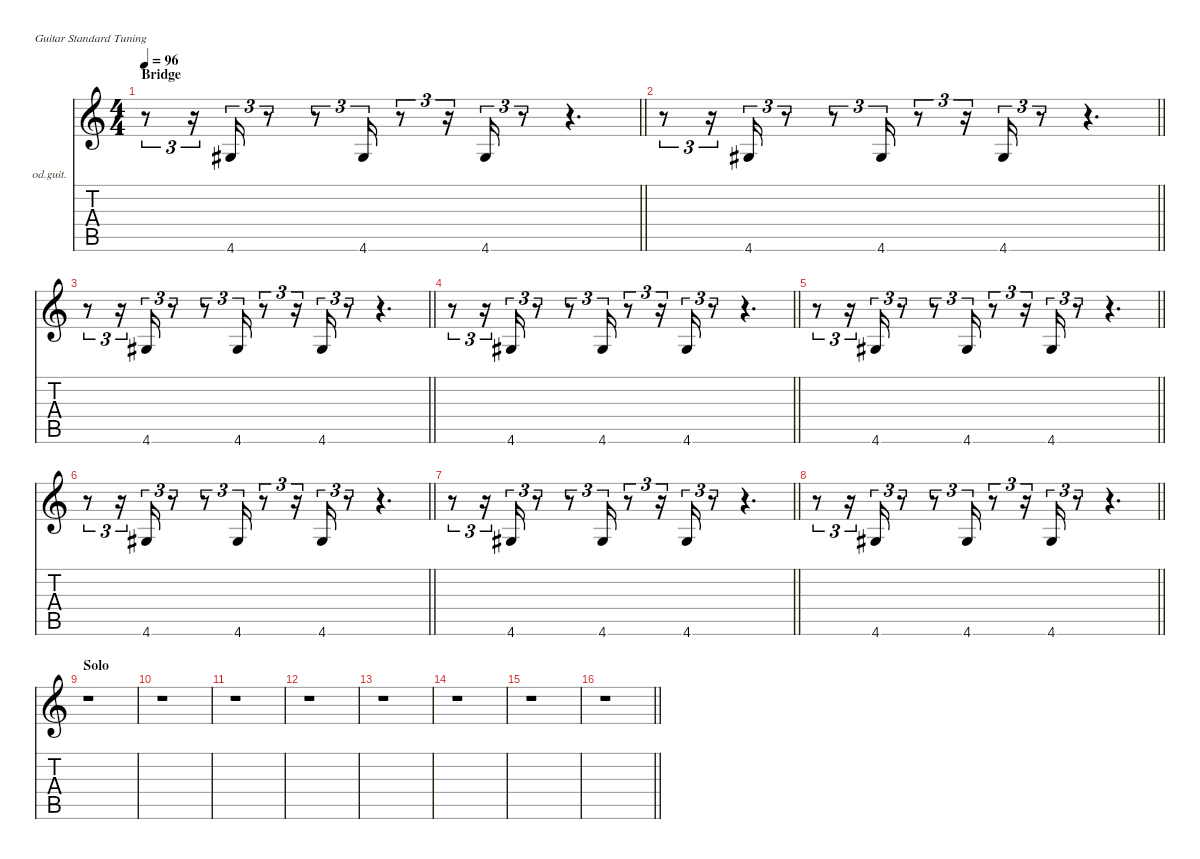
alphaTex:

\defaultSystemsLayout 4
\hideDynamics
\bracketExtendMode nobrackets
\firstSystemTrackNameOrientation horizontal
\otherSystemsTrackNameOrientation horizontal
\track ("Guitar (rhythm)" "od.guit.") {instrument overdrivenguitar}
\staff {score tabs}
\tuning (E4 B3 G3 D3 A2 E2)
\ts (4 4)
\section ("" "Bridge")
\tempo 96
\clef g2
\barLineRight lightlight
\ks c
r.8{tu (3 2) dy f beam Down} r.16{tu (3 2) beam Down} 4.6{acc #}.16{tu (3 2) dy ppp beam Up} r.8{tu (3 2) beam Up} r.8{tu (3 2) beam Up} 4.6{acc #}.16{tu (3 2) dy pp beam Up} r.8{tu (3 2) beam Up} r.16{tu (3 2) beam Up} 4.6{acc #}.16{tu (3 2) dy p beam Up} r.8{tu (3 2) beam Up} r.4{d beam Up} |
\barLineRight lightlight
r.8{tu (3 2) beam Down} r.16{tu (3 2) beam Down} 4.6{acc #}.16{tu (3 2) dy mp beam Up} r.8{tu (3 2) beam Up} r.8{tu (3 2) beam Up} 4.6{acc #}.16{tu (3 2) dy mf beam Up} r.8{tu (3 2) beam Up} r.16{tu (3 2) beam Up} 4.6{acc #}.16{tu (3 2) dy f beam Up} r.8{tu (3 2) beam Up} r.4{d beam Up} |
\barLineRight lightlight
r.8{tu (3 2) beam Down} r.16{tu (3 2) beam Down} 4.6{acc #}.16{tu (3 2) dy p beam Up} r.8{tu (3 2) beam Up} r.8{tu (3 2) beam Up} 4.6{acc #}.16{tu (3 2) dy mp beam Up} r.8{tu (3 2) beam Up} r.16{tu (3 2) beam Up} 4.6{acc #}.16{tu (3 2) dy mf beam Up} r.8{tu (3 2) beam Up} r.4{d beam Up} |
\barLineRight lightlight
r.8{tu (3 2) beam Down} r.16{tu (3 2) beam Down} 4.6{acc #}.16{tu (3 2) dy mp beam Up} r.8{tu (3 2) beam Up} r.8{tu (3 2) beam Up} 4.6{acc #}.16{tu (3 2) dy p beam Up} r.8{tu (3 2) beam Up} r.16{tu (3 2) beam Up} 4.6{acc #}.16{tu (3 2) dy pp beam Up} r.8{tu (3 2) beam Up} r.4{d beam Up} |
\barLineRight lightlight
r.8{tu (3 2) beam Down} r.16{tu (3 2) beam Down} 4.6{acc #}.16{tu (3 2) dy p beam Up} r.8{tu (3 2) beam Up} r.8{tu (3 2) beam Up} 4.6{acc #}.16{tu (3 2) dy mp beam Up} r.8{tu (3 2) beam Up} r.16{tu (3 2) beam Up} 4.6{acc #}.16{tu (3 2) dy mf beam Up} r.8{tu (3 2) beam Up} r.4{d beam Up} |
\barLineRight lightlight
r.8{tu (3 2) beam Down} r.16{tu (3 2) beam Down} 4.6{acc #}.16{tu (3 2) dy mp beam Up} r.8{tu (3 2) beam Up} r.8{tu (3 2) beam Up} 4.6{acc #}.16{tu (3 2) dy mf beam Up} r.8{tu (3 2) beam Up} r.16{tu (3 2) beam Up} 4.6{acc #}.16{tu (3 2) dy f beam Up} r.8{tu (3 2) beam Up} r.4{d beam Up} |
\barLineRight lightlight
r.8{tu (3 2) beam Down} r.16{tu (3 2) beam Down} 4.6{acc #}.16{tu (3 2) dy p beam Up} r.8{tu (3 2) beam Up} r.8{tu (3 2) beam Up} 4.6{acc #}.16{tu (3 2) dy mp beam Up} r.8{tu (3 2) beam Up} r.16{tu (3 2) beam Up} 4.6{acc #}.16{tu (3 2) dy mf beam Up} r.8{tu (3 2) beam Up} r.4{d beam Up} |
\barLineRight lightlight
r.8{tu (3 2) beam Down} r.16{tu (3 2) beam Down} 4.6{acc #}.16{tu (3 2) dy mp beam Up} r.8{tu (3 2) beam Up} r.8{tu (3 2) beam Up} 4.6{acc #}.16{tu (3 2) dy p beam Up} r.8{tu (3 2) beam Up} r.16{tu (3 2) beam Up} 4.6{acc #}.16{tu (3 2) dy pp beam Up} r.8{tu (3 2) beam Up} r.4{d beam Up} |
\section ("" "Solo")
r.1{beam Down} |
r.1{beam Down} |
r.1{beam Down} |
r.1{beam Down} |
r.1{beam Down} |
r.1{beam Down} |
r.1{beam Down} |
\barLineRight lightlight
r.1{beam Down}
